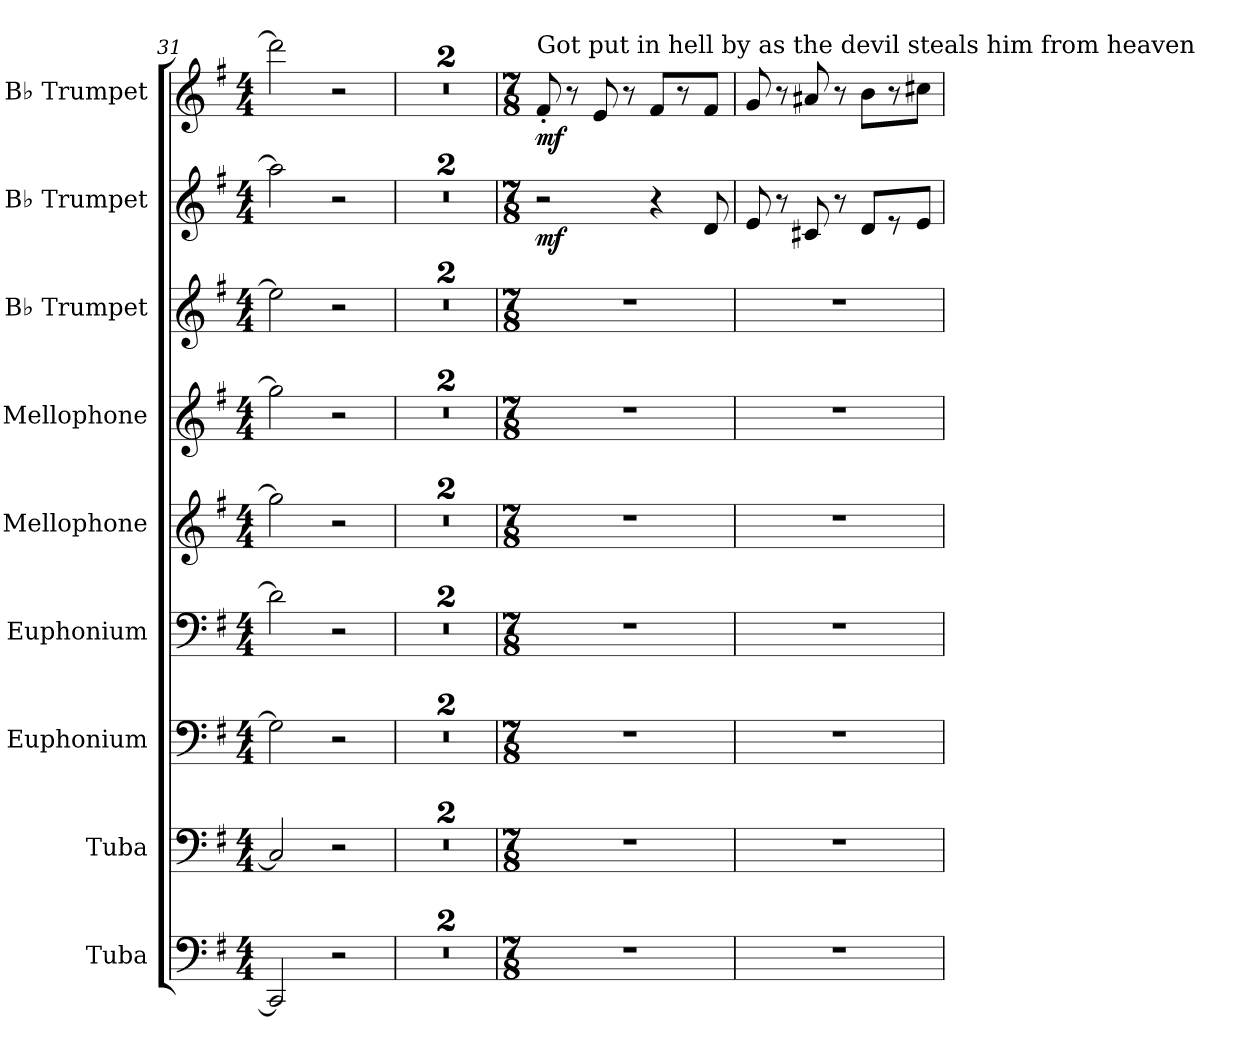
**kern	**kern	**kern	**kern	**kern	**kern	**kern	**kern	**dynam	**kern	**dynam
*part9	*part8	*part7	*part6	*part5	*part4	*part3	*part2	*part2	*part1	*part1
*staff9	*staff8	*staff7	*staff6	*staff5	*staff4	*staff3	*staff2	*staff2	*staff1	*staff1
*I"Tuba	*I"Tuba	*I"Euphonium	*I"Euphonium	*I"Mellophone	*I"Mellophone	*I"B♭ Trumpet	*I"B♭ Trumpet	*	*I"B♭ Trumpet	*
*I'Tba.	*I'Tba.	*I'Euph.	*I'Euph.	*I'Mello.	*I'Mello.	*I'B♭ Tpt.	*I'B♭ Tpt.	*	*I'B♭ Tpt.	*
*clefF4	*clefF4	*clefF4	*clefF4	*clefG2	*clefG2	*clefG2	*clefG2	*	*clefG2	*
*	*	*	*	*ITrd4c7	*ITrd4c7	*ITrd1c2	*ITrd1c2	*	*ITrd1c2	*
*k[f#]	*k[f#]	*k[f#]	*k[f#]	*k[]	*k[]	*k[b-]	*k[b-]	*	*k[b-]	*
*M4/4	*M4/4	*M4/4	*M4/4	*M4/4	*M4/4	*M4/4	*M4/4	*	*M4/4	*
=31	=31	=31	=31	=31	=31	=31	=31	=31	=31	=31
2CC/]	2C/]	2G\]	2d#\]	2cc\]	2cc\]	2dd#\]	2gg\]	.	2ccc\]	.
2r	2r	2r	2r	2r	2r	2r	2r	.	2r	.
=32	=32	=32	=32	=32	=32	=32	=32	=32	=32	=32
1r	1r	1r	1r	1r	1r	1r	1r	.	1r	.
=33	=33	=33	=33	=33	=33	=33	=33	=33	=33	=33
1r	1r	1r	1r	1r	1r	1r	1r	.	1r	.
=34	=34	=34	=34	=34	=34	=34	=34	=34	=34	=34
*M7/8	*M7/8	*M7/8	*M7/8	*M7/8	*M7/8	*M7/8	*M7/8	*	*M7/8	*
*	*	*	*	*	*	*	*	*	*MM160	*
!	!	!	!	!	!	!	!	!	!LO:TX:a:t=Got put in hell by as the devil steals him from heaven	!
!	!	!	!	!	!	!	!	!LO:DY:b	!	!LO:DY:b
2..r	2..r	2..r	2..r	2..r	2..r	2..r	2r	mf	8e'/	mf
.	.	.	.	.	.	.	.	.	8r	.
.	.	.	.	.	.	.	.	.	8d/	.
.	.	.	.	.	.	.	.	.	8r	.
.	.	.	.	.	.	.	4r	.	8e/L	.
.	.	.	.	.	.	.	.	.	8r	.
.	.	.	.	.	.	.	8c/	.	8e/J	.
=35	=35	=35	=35	=35	=35	=35	=35	=35	=35	=35
2..r	2..r	2..r	2..r	2..r	2..r	2..r	8d/	.	8f/	.
.	.	.	.	.	.	.	8r	.	8r	.
.	.	.	.	.	.	.	8Bn/	.	8g#X/	.
.	.	.	.	.	.	.	8r	.	8r	.
.	.	.	.	.	.	.	8c/L	.	8a\L	.
.	.	.	.	.	.	.	8r	.	8r	.
.	.	.	.	.	.	.	8d/J	.	8bn\J	.
=	=	=	=	=	=	=	=	=	=	=
*-	*-	*-	*-	*-	*-	*-	*-	*-	*-	*-
